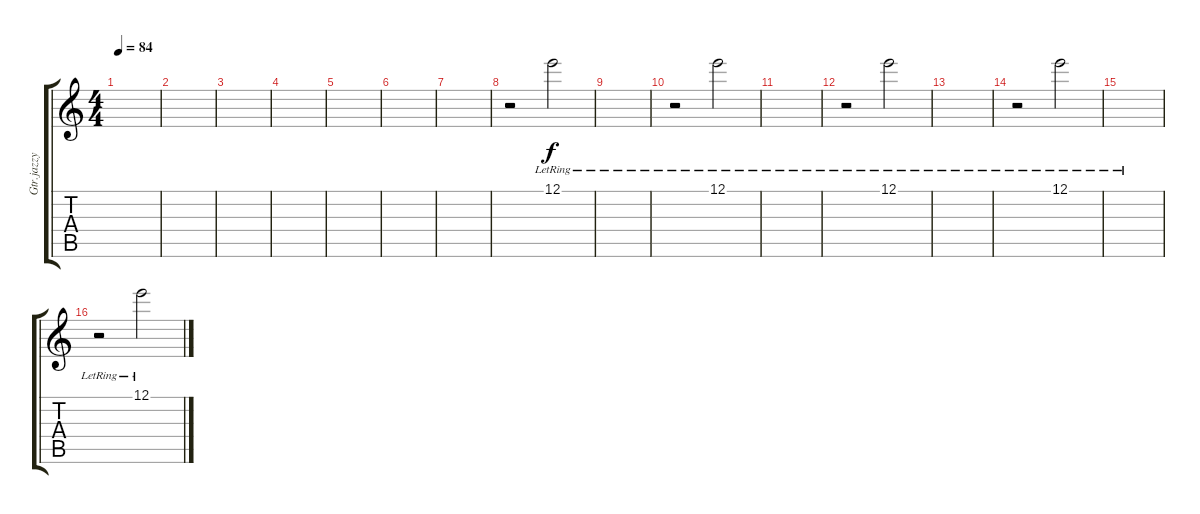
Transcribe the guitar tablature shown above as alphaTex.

\track ("Gtr.jazzy" "Gtr.jazzy") {instrument electricguitarjazz}
\staff {score tabs}
\tuning (E4 B3 G3 D3 A2 E2) {hide}
\ts (4 4)
\tempo 84
\clef g2
\ks c
|
|
|
|
|
|
|
r.2 12.1{lr}.2 |
|
r.2 12.1{lr}.2 |
|
r.2 12.1{lr}.2 |
|
r.2 12.1{lr}.2 |
|
r.2 12.1{lr}.2
